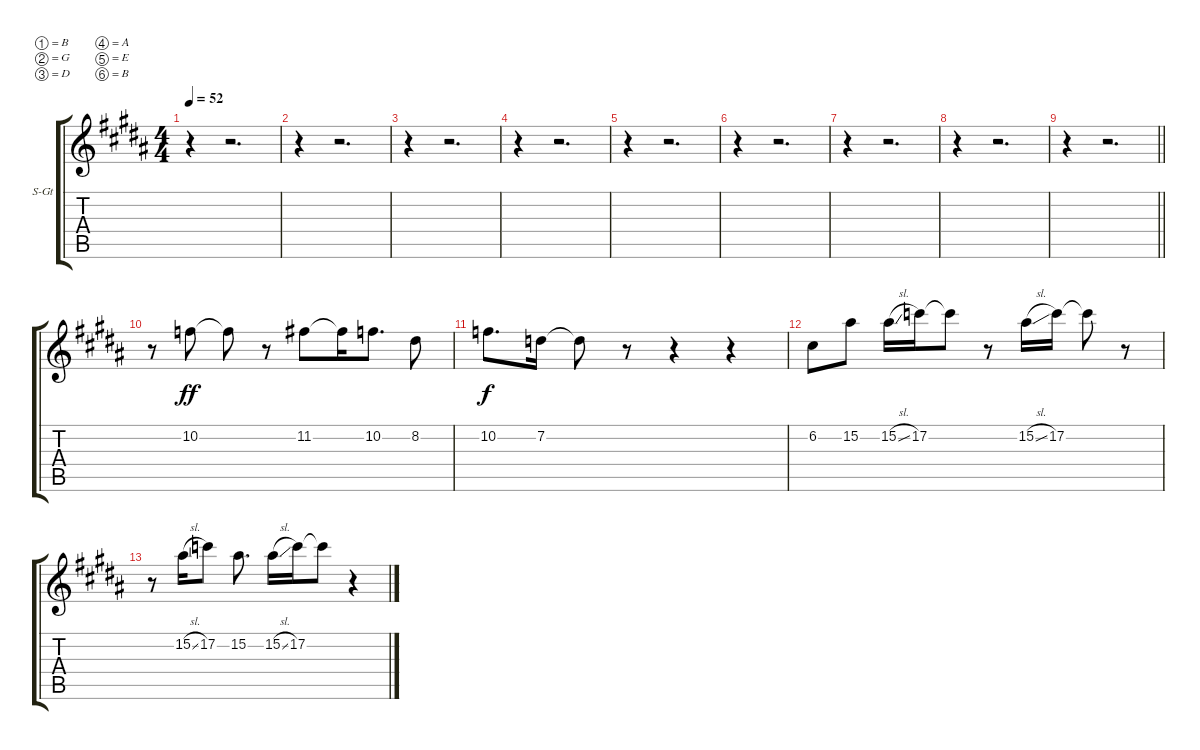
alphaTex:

\bracketExtendMode groupsimilarinstruments
\firstSystemTrackNameOrientation horizontal
\otherSystemsTrackNameOrientation horizontal
\track ("Ghastly Chorus Acoustic Guitar" "S-Gt") {instrument acousticguitarsteel}
\staff {score tabs}
\tuning (B3 G3 D3 A2 E2 B1)
\ts (4 4)
\tempo 52
\clef g2
\scale
0.333333
\ks g#minor
r.4{dy f} r.2{d} |
\scale
0.333333 r.4 r.2{d} |
\scale
0.333333 r.4 r.2{d} |
\scale
0.333333 r.4 r.2{d} |
\scale
0.333333 r.4 r.2{d} |
\scale
0.333333 r.4 r.2{d} |
\scale
0.333333 r.4 r.2{d} |
\scale
0.333333 r.4 r.2{d} |
\scale
0.333333
\barLineRight lightlight
r.4 r.2{d} |
\scale
0.359534 r.8 10.2.8{dy ff} 10.2{t}.8 r.8 11.2.8 11.2{t}.16 10.2.8{d} 8.2.8 |
\scale
0.227074 10.2.8{d dy f} 7.2.16 7.2{t}.8 r.8 r.4 r.4 |
\scale
0.413392 6.2.8 15.2.8 15.2{sl}.16 17.2.16 17.2{t}.8 r.8 15.2{sl}.16 17.2.16 17.2{t}.8 r.8 |
\scale
0.669377 r.8 15.2{sl}.16 17.2.8 15.2.8{d} 15.2{sl}.16 17.2.16 17.2{t}.8 r.4 |
\scale
0.165312 |
\scale
0.165312 |
\scale
0.333333
